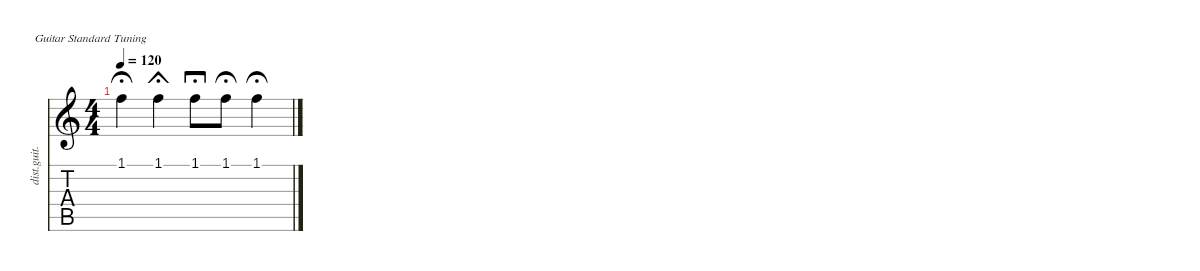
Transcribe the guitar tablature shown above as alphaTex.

\defaultSystemsLayout 4
\hideDynamics
\bracketExtendMode nobrackets
\otherSystemsTrackNameOrientation horizontal
\track ("Distortion Guitar" "dist.guit.") {instrument distortionguitar}
\staff {score tabs}
\tuning (E4 B3 G3 D3 A2 E2)
\ts (4 4)
\tempo 120
\clef g2
\ks c
1.1.4{dy mf fermata (medium 0.5) instrument distortionguitar beam Down} 1.1.4{fermata (short 0) beam Down} 1.1.8{fermata (long 1) beam Down} 1.1.8{fermata (medium 0.5) beam Down} 1.1.4{fermata (medium 0.5) beam Down}
